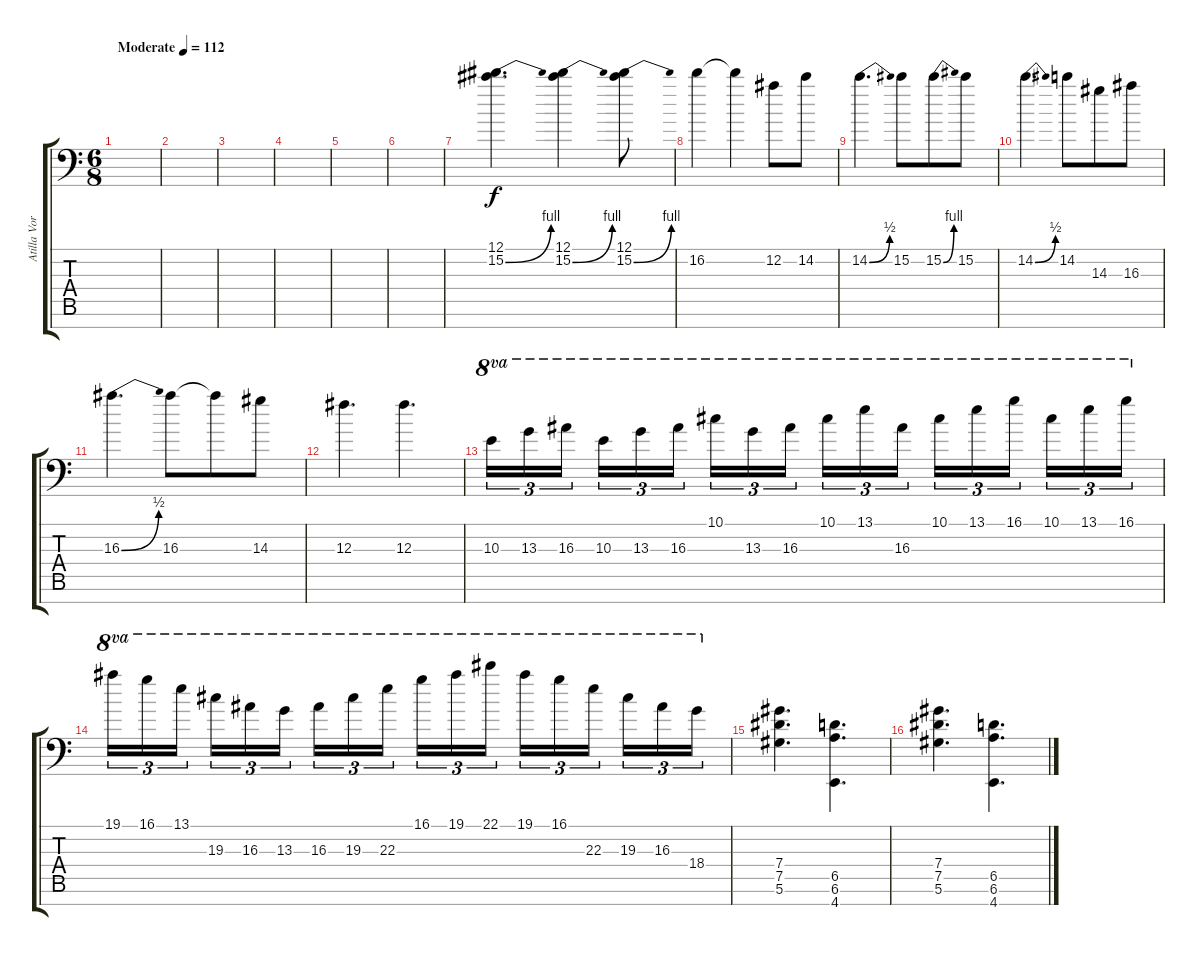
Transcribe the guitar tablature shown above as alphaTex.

\track ("Atilla Voros" "Atilla Vor") {instrument distortionguitar}
\staff {score tabs}
\tuning (Eb4 Bb3 Gb3 Db3 Ab2 Eb2 C-1) {hide}
\ts (6 8)
\tempo (112 "Moderate")
\clef f4
\ks c
|
|
|
|
|
|
(12.1 15.2{be (bend 0 0 60 4)}).4{d} (12.1 15.2{be (bend 0 0 60 4)}).4 (12.1 15.2{be (bend 0 0 60 4)}).8 |
16.2.4 16.2{t}.4 12.2.8 14.2.8 |
14.2{be (bend 0 0 60 2)}.4{d} 15.2.8 15.2{be (bend 0 0 60 4)}.8 15.2.8 |
14.2{be (bend 0 0 60 2)}.4{d} 14.2.8 14.3.8 16.3.8 |
16.3{be (bend 0 0 60 2)}.4{d} 16.3.8 16.3{t}.8 14.3.8 |
12.3.4{d} 12.3.4{d} |
10.3.16{tu (3 2) ot 8va} 13.3.16{tu (3 2) ot 8va} 16.3.16{tu (3 2) ot 8va beam splitsecondary} 10.3.16{tu (3 2) ot 8va} 13.3.16{tu (3 2) ot 8va} 16.3.16{tu (3 2) ot 8va beam splitsecondary} 10.1.16{tu (3 2) ot 8va} 13.3.16{tu (3 2) ot 8va} 16.3.16{tu (3 2) ot 8va} 10.1.16{tu (3 2) ot 8va} 13.1.16{tu (3 2) ot 8va} 16.3.16{tu (3 2) ot 8va beam splitsecondary} 10.1.16{tu (3 2) ot 8va} 13.1.16{tu (3 2) ot 8va} 16.1.16{tu (3 2) ot 8va beam splitsecondary} 10.1.16{tu (3 2) ot 8va} 13.1.16{tu (3 2) ot 8va} 16.1.16{tu (3 2) ot 8va} |
19.1.16{tu (3 2) ot 8va} 16.1.16{tu (3 2) ot 8va} 13.1.16{tu (3 2) ot 8va beam splitsecondary} 19.3.16{tu (3 2) ot 8va} 16.3.16{tu (3 2) ot 8va} 13.3.16{tu (3 2) ot 8va beam splitsecondary} 16.3.16{tu (3 2) ot 8va} 19.3.16{tu (3 2) ot 8va} 22.3.16{tu (3 2) ot 8va} 16.1.16{tu (3 2) ot 8va} 19.1.16{tu (3 2) ot 8va} 22.1.16{tu (3 2) ot 8va beam splitsecondary} 19.1.16{tu (3 2) ot 8va} 16.1.16{tu (3 2) ot 8va} 22.3.16{tu (3 2) ot 8va beam splitsecondary} 19.3.16{tu (3 2) ot 8va} 16.3.16{tu (3 2) ot 8va} 18.4.16{tu (3 2) ot 8va} |
(7.4 7.5 5.6).4{d} (6.5 6.6 4.7).4{d} |
(7.4 7.5 5.6).4{d} (6.5 6.6 4.7).4{d}
